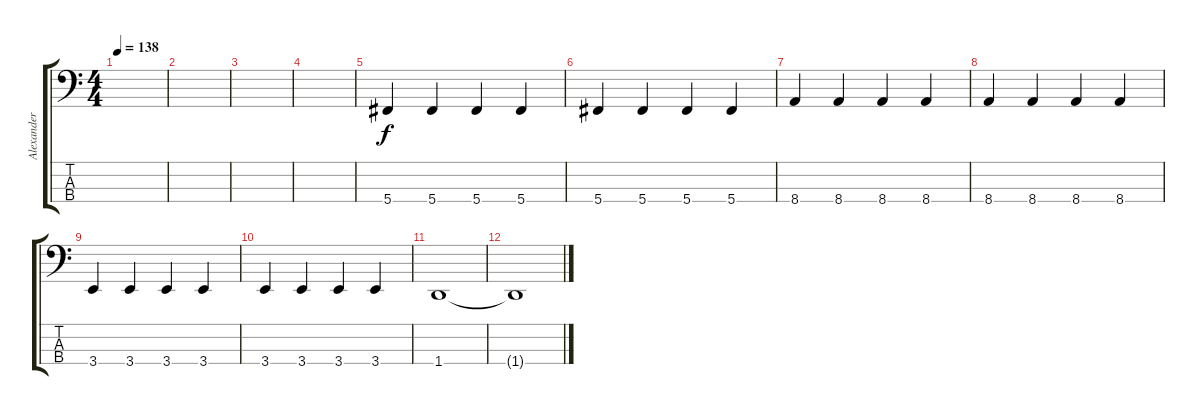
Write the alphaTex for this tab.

\track ("Alexander Rogue" "Alexander ") {instrument electricbasspick}
\staff {score tabs}
\tuning (Gb2 Db2 Ab1 Db1) {hide}
\ts (4 4)
\tempo 138
\clef f4
\ks c
|
|
|
|
5.4.4 5.4.4 5.4.4 5.4.4 |
5.4.4 5.4.4 5.4.4 5.4.4 |
8.4.4 8.4.4 8.4.4 8.4.4 |
8.4.4 8.4.4 8.4.4 8.4.4 |
3.4.4 3.4.4 3.4.4 3.4.4 |
3.4.4 3.4.4 3.4.4 3.4.4 |
1.4.1 |
1.4{t}.1
